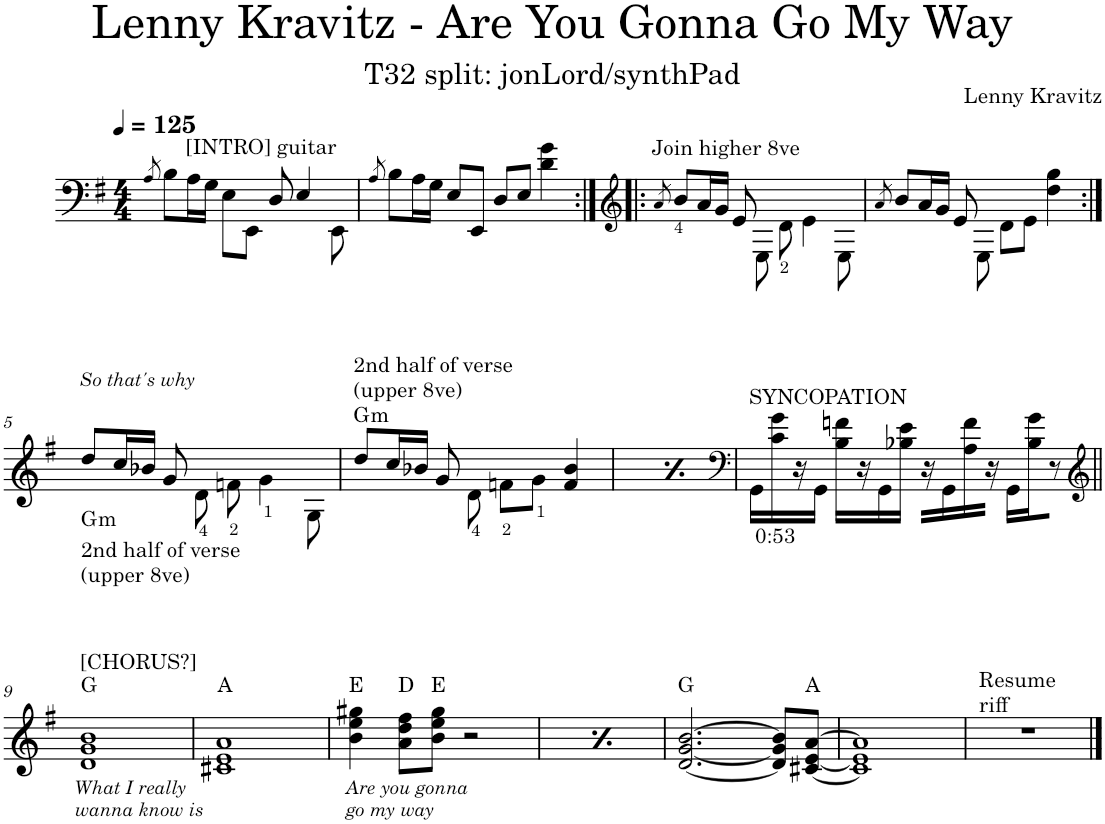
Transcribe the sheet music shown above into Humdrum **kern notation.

**kern	**harte
*part1	*part1
*staff1	*
*I"Piano	*
*I'Pno.	*
*clefF4	*
*k[f#]	*
*M4/4	*
*MM125	*
=1	=1
8qA/	.
!LO:TX:a:t=[INTRO] guitar	!
8B\L	.
16A\L	.
16G\JJ	.
8E\L	.
8EE\J	.
8D/	.
4E/	.
8EE\	.
=2	=2
8qA/	.
8B\L	.
16A\L	.
16G\JJ	.
8E/L	.
8EE/J	.
8D/L	.
8E/J	.
4d\ 4g\	.
=3:|!|:	=3:|!|:
*clefG2	*
8qa/	.
!LO:TX:a:t=Join higher 8ve	!
8b/L	.
16a/L	.
16g/JJ	.
8e/	.
8E\	.
8d\	.
4e\	.
8E\	.
=4	=4
8qa/	.
8b/L	.
16a/L	.
16g/JJ	.
8e/	.
8E\	.
8d\L	.
8e\J	.
4dd\ 4gg\	.
!!LO:LB:g=z
=5:|!	=5:|!
!LO:TX:b:t=2nd half of verse	!
!LO:TX:b:t=(upper 8ve)	!
!LO:TX:a:i:t=So that's why	!LO:H:kt=m
8dd/L	G:min
16cc/L	.
16b-X/JJ	.
8g/	.
8d\	.
8fn\	.
4g\	.
8G\	.
=6	=6
!LO:TX:a:t=2nd half of verse	!
!LO:TX:a:t=(upper 8ve)	!LO:H:kt=m
8dd/L	G:min
16cc/L	.
16b-X/JJ	.
8g/	.
8d\	.
8fn\L	.
8g\J	.
4f/ 4b-/	.
=7	=7
!LO:TX:a:t=2nd half of verse	!
!LO:TX:a:t=(upper 8ve)	!LO:H:kt=m
8dd/L	G:min
16cc/L	.
16b-X/JJ	.
8g/	.
8d\	.
8fn\L	.
8g\J	.
4f/ 4b-/	.
=8	=8
*clefF4	*
!LO:TX:a:t=SYNCOPATION	!
!LO:TX:b:t=0&colon;53	!
16GG\LL	.
16c\ 16g\	.
16r	.
16GG\JJ	.
16B\ 16fn\LL	.
16r	.
16GG\	.
16B-X\ 16e\JJ	.
16r	.
16GG\	.
16A\ 16f\	.
16r	.
16GG\LL	.
16B-\ 16g\J	.
8r	.
!!LO:LB:g=z
=9||	=9||
*clefG2	*
!LO:TX:a:t=[CHORUS?]	!
!LO:TX:b:i:t=What I really	!
!LO:TX:b:t=wanna know is	!
1d 1g 1b	G:maj
=10	=10
1c#X 1e 1a	A:maj
=11	=11
!LO:TX:b:i:t=Are you gonna	!
!LO:TX:b:t=go my way	!
4b\ 4ee\ 4gg#X\	E:maj
8a\ 8dd\ 8ff#\L	D:maj
8b\ 8ee\ 8gg#\J	E:maj
2r	.
=12	=12
!LO:TX:b:i:t=Are you gonna	!
!LO:TX:b:t=go my way	!
4b\ 4ee\ 4gg#X\	E:maj
8a\ 8dd\ 8ff#\L	D:maj
8b\ 8ee\ 8gg#\J	E:maj
2r	.
=13	=13
[2.d/ [2.g/ [2.b/	G:maj
8d/] 8g/] 8b/]L	.
[8c#X/ [8e/ [8a/J	A:maj
=14	=14
1c#] 1e] 1a]	.
=15	=15
!LO:TX:a:t=Resume	!
!LO:TX:a:t=riff	!
1r	.
==	==
*-	*-
